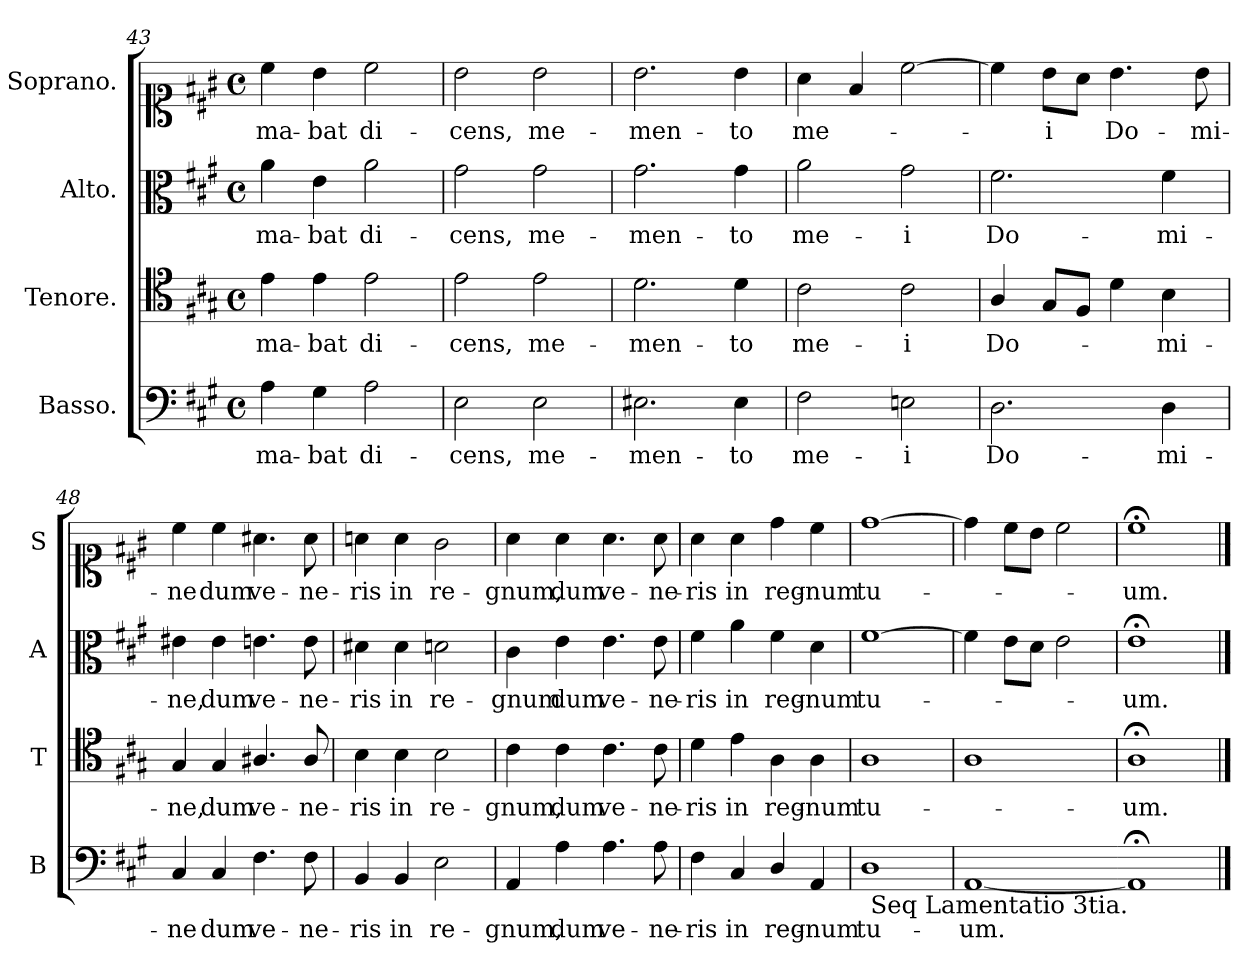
**kern	**text	**kern	**text	**kern	**text	**kern	**text
*part4	*part4	*part3	*part3	*part2	*part2	*part1	*part1
*staff4	*staff4	*staff3	*staff3	*staff2	*staff2	*staff1	*staff1
*I"Basso.	*	*I"Tenore.	*	*I"Alto.	*	*I"Soprano.	*
*I'B	*	*I'T	*	*I'A	*	*I'S	*
*clefF4	*	*clefC4	*	*clefC3	*	*clefC1	*
*k[f#c#g#]	*	*k[f#c#g#]	*	*k[f#c#g#]	*	*k[f#c#g#]	*
*A:	*	*A:	*	*A:	*	*A:	*
*M4/4	*	*M4/4	*	*M4/4	*	*M4/4	*
*met(c)	*	*met(c)	*	*met(c)	*	*met(c)	*
=43	=43	=43	=43	=43	=43	=43	=43
4A\	-ma-	4e\	-ma-	4a\	-ma-	4cc#\	-ma-
4G#\	-bat	4e\	-bat	4e\	-bat	4b\	-bat
2A\	di-	2e\	di-	2a\	di-	2cc#\	di-
=44	=44	=44	=44	=44	=44	=44	=44
2E\	-cens,	2e\	-cens,	2g#\	-cens,	2b\	-cens,
2E\	me-	2e\	me-	2g#\	me-	2b\	me-
=45	=45	=45	=45	=45	=45	=45	=45
2.E#X\	-men-	2.d\	-men-	2.g#\	-men-	2.b\	-men-
4E#\	-to	4d\	-to	4g#\	-to	4b\	-to
=46	=46	=46	=46	=46	=46	=46	=46
2F#\	me-	2c#\	me-	2a\	me-	4a\	me-
.	.	.	.	.	.	4f#/	.
2En\	-i	2c#\	-i	2g#\	-i	[2cc#\	.
=47	=47	=47	=47	=47	=47	=47	=47
2.D\	Do-	4A/	Do-	2.f#\	Do-	4cc#\]	.
.	.	8G#/L	.	.	.	8b\L	i
.	.	8F#/J	.	.	.	8a\J	.
.	.	4d\	.	.	.	4.b\	Do-
4D\	-mi-	4B\	-mi-	4f#\	-mi-	.	.
.	.	.	.	.	.	8b\	-mi-
=48	=48	=48	=48	=48	=48	=48	=48
4C#/	-ne	4G#/	-ne,	4e#X\	-ne,	4cc#\	-ne
4C#/	dum	4G#/	dum	4e#\	dum	4cc#\	dum
4.F#\	ve-	4.A#X/	ve-	4.en\	ve-	4.a#X\	ve-
8F#\	-ne-	8A#/	-ne-	8e\	-ne-	8a#\	-ne-
=49	=49	=49	=49	=49	=49	=49	=49
4BB/	-ris	4B\	-ris	4d#X\	-ris	4an\	-ris
4BB/	in	4B\	in	4d#\	in	4a\	in
2E\	re-	2B\	re-	2dn\	re-	2g#\	re-
=50	=50	=50	=50	=50	=50	=50	=50
4AA/	-gnum,	4c#\	-gnum,	4c#\	-gnum	4a\	-gnum,
4A\	dum	4c#\	dum	4e\	dum	4a\	dum
4.A\	ve-	4.c#\	ve-	4.e\	ve-	4.a\	ve-
8A\	-ne-	8c#\	-ne-	8e\	-ne-	8a\	-ne-
=51	=51	=51	=51	=51	=51	=51	=51
4F#\	-ris	4d\	-ris	4f#\	-ris	4a\	-ris
4C#/	in	4e\	in	4a\	in	4a\	in
4D/	reg-	4A\	reg-	4f#\	reg-	4dd\	reg-
4AA/	-num	4A\	-num	4d\	-num	4cc#\	-num
=52	=52	=52	=52	=52	=52	=52	=52
1D	tu-	1A	tu-	[1f#	tu-	[1dd	tu-
=53	=53	=53	=53	=53	=53	=53	=53
[1AA	-um.	1A	.	4f#\]	.	4dd\]	.
.	.	.	.	8e\L	.	8cc#\L	.
.	.	.	.	8d\J	.	8b\J	.
.	.	.	.	2e\	.	2cc#\	.
=54-	=54	=54	=54	=54	=54	=54	=54
1AA;<]	.	1A;<	-um.	1e;<	-um.	1cc#;<	-um.
!LO:TX:b:rj:t=Seq Lamentatio 3tia.	!	!	!	!	!	!	!
==	==	==	==	==	==	==	==
*-	*-	*-	*-	*-	*-	*-	*-
